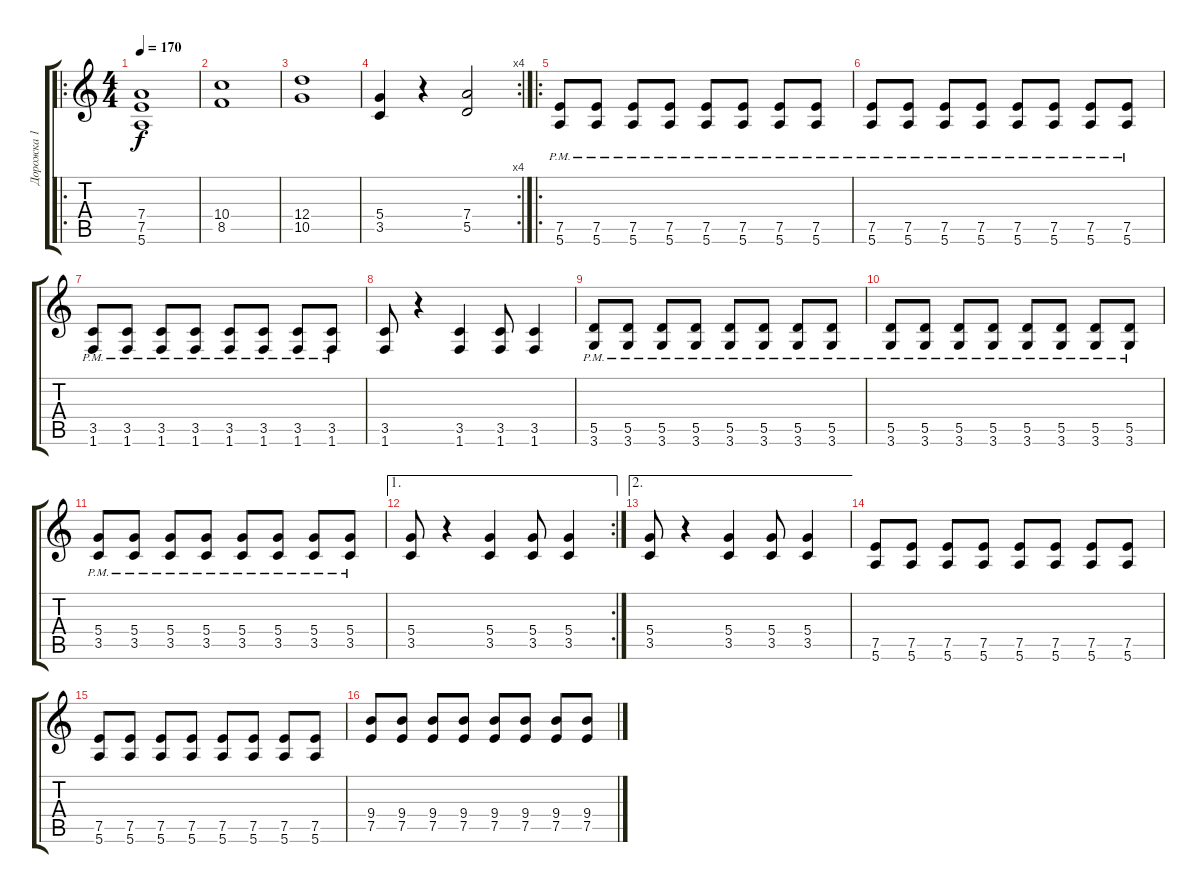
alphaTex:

\track ("Дорожка 1" "Дорожка 1") {instrument distortionguitar}
\staff {score tabs}
\tuning (E4 B3 G3 D3 A2 E2) {hide}
\ro
\ts (4 4)
\tempo 170
\clef g2
\ks c
(7.4 7.5 5.6).1{dy f instrument distortionguitar} |
(10.4 8.5).1 |
(12.4 10.5).1 |
\rc 4
(5.4 3.5).4 r.4 (7.4 5.5).2 |
\ro
(7.5{pm} 5.6{pm}).8 (7.5{pm} 5.6{pm}).8 (7.5{pm} 5.6{pm}).8 (7.5{pm} 5.6{pm}).8 (7.5{pm} 5.6{pm}).8 (7.5{pm} 5.6{pm}).8 (7.5{pm} 5.6{pm}).8 (7.5{pm} 5.6{pm}).8 |
(7.5{pm} 5.6{pm}).8 (7.5{pm} 5.6{pm}).8 (7.5{pm} 5.6{pm}).8 (7.5{pm} 5.6{pm}).8 (7.5{pm} 5.6{pm}).8 (7.5{pm} 5.6{pm}).8 (7.5{pm} 5.6{pm}).8 (7.5{pm} 5.6{pm}).8 |
(3.5{pm} 1.6{pm}).8 (3.5{pm} 1.6{pm}).8 (3.5{pm} 1.6{pm}).8 (3.5{pm} 1.6{pm}).8 (3.5{pm} 1.6{pm}).8 (3.5{pm} 1.6{pm}).8 (3.5{pm} 1.6{pm}).8 (3.5{pm} 1.6{pm}).8 |
(3.5 1.6).8 r.4 (3.5 1.6).4 (3.5 1.6).8 (3.5 1.6).4 |
(5.5{pm} 3.6{pm}).8 (5.5{pm} 3.6{pm}).8 (5.5{pm} 3.6{pm}).8 (5.5{pm} 3.6{pm}).8 (5.5{pm} 3.6{pm}).8 (5.5{pm} 3.6{pm}).8 (5.5{pm} 3.6{pm}).8 (5.5{pm} 3.6{pm}).8 |
(5.5{pm} 3.6{pm}).8 (5.5{pm} 3.6{pm}).8 (5.5{pm} 3.6{pm}).8 (5.5{pm} 3.6{pm}).8 (5.5{pm} 3.6{pm}).8 (5.5{pm} 3.6{pm}).8 (5.5{pm} 3.6{pm}).8 (5.5{pm} 3.6{pm}).8 |
(5.4{pm} 3.5{pm}).8 (5.4{pm} 3.5{pm}).8 (5.4{pm} 3.5{pm}).8 (5.4{pm} 3.5{pm}).8 (5.4{pm} 3.5{pm}).8 (5.4{pm} 3.5{pm}).8 (5.4{pm} 3.5{pm}).8 (5.4{pm} 3.5{pm}).8 |
\ae 1
\rc 2
(5.4 3.5).8 r.4 (5.4 3.5).4 (5.4 3.5).8 (5.4 3.5).4 |
\ae 2
(5.4 3.5).8 r.4 (5.4 3.5).4 (5.4 3.5).8 (5.4 3.5).4 |
(7.5 5.6).8 (7.5 5.6).8 (7.5 5.6).8 (7.5 5.6).8 (7.5 5.6).8 (7.5 5.6).8 (7.5 5.6).8 (7.5 5.6).8 |
(7.5 5.6).8 (7.5 5.6).8 (7.5 5.6).8 (7.5 5.6).8 (7.5 5.6).8 (7.5 5.6).8 (7.5 5.6).8 (7.5 5.6).8 |
(9.4 7.5).8 (9.4 7.5).8 (9.4 7.5).8 (9.4 7.5).8 (9.4 7.5).8 (9.4 7.5).8 (9.4 7.5).8 (9.4 7.5).8
